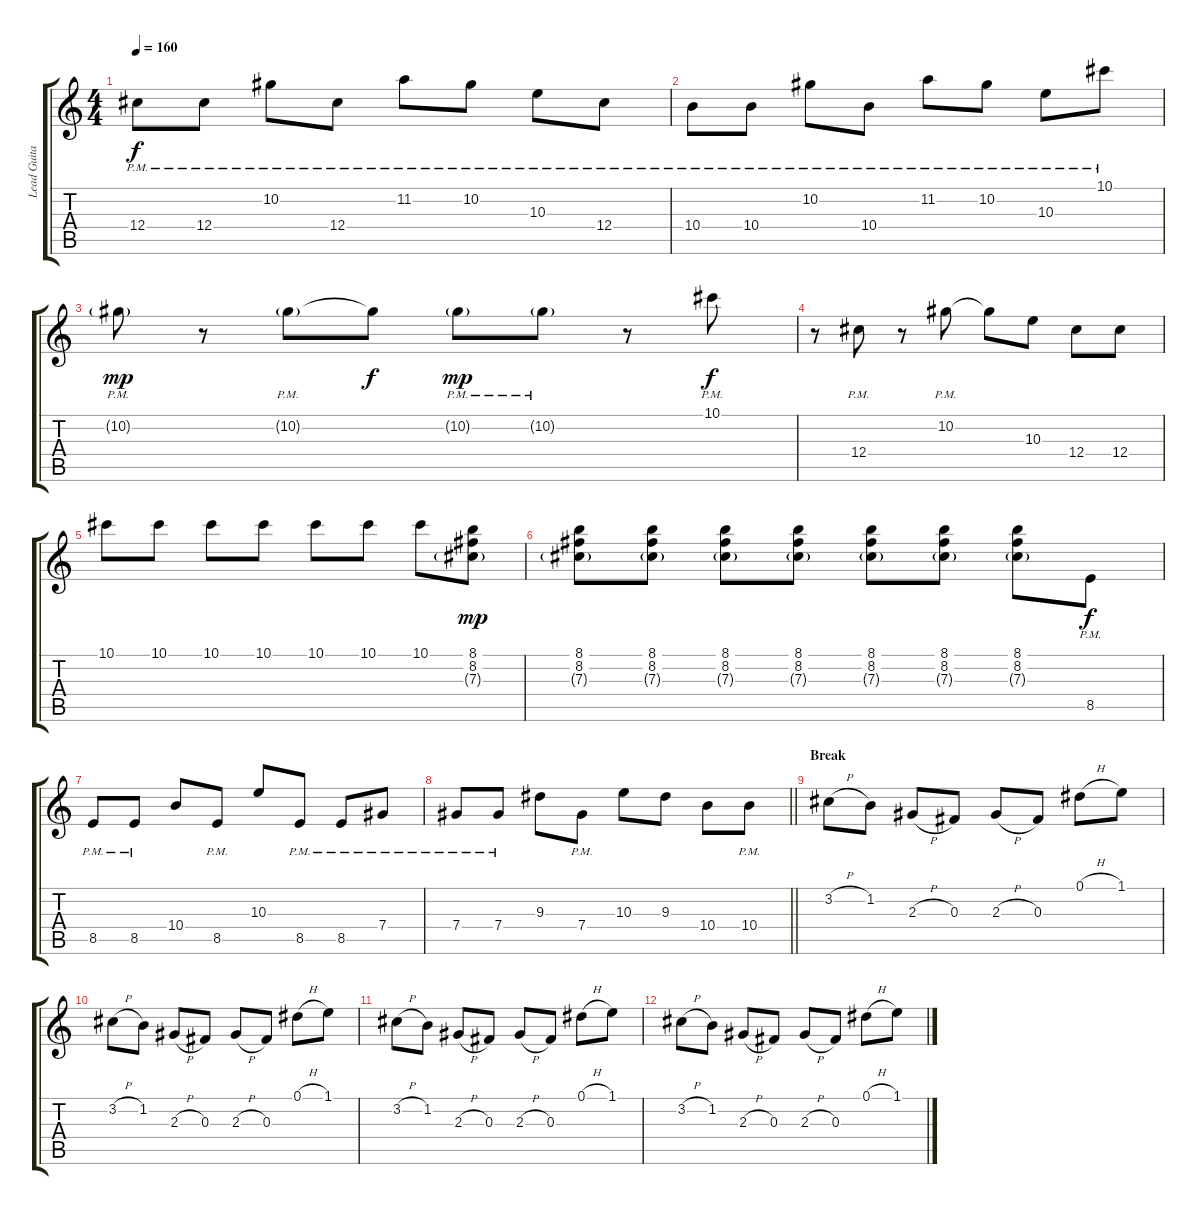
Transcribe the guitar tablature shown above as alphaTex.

\track ("Lead Guitar" "Lead Guita") {instrument distortionguitar}
\staff {score tabs}
\tuning (Eb4 Bb3 Gb3 Db3 Ab2 Db2) {hide}
\ts (4 4)
\tempo 160
\clef g2
\ks c
12.4{pm}.8{dy f} 12.4{pm}.8 10.2{pm}.8 12.4{pm}.8 11.2{pm}.8 10.2{pm}.8 10.3{pm}.8 12.4{pm}.8 |
10.4{pm}.8 10.4{pm}.8 10.2{pm}.8 10.4{pm}.8 11.2{pm}.8 10.2{pm}.8 10.3{pm}.8 10.1{pm}.8 |
10.2{g pm}.8{dy mp} r.8 10.2{g pm}.8 10.2{t}.8{dy f} 10.2{g pm}.8{dy mp} 10.2{g pm}.8 r.8 10.1{pm}.8{dy f} |
r.8 12.4{pm}.8 r.8 10.2{pm}.8 10.2{t}.8 10.3.8 12.4.8 12.4.8 |
10.1.8 10.1.8 10.1.8 10.1.8 10.1.8 10.1.8 10.1.8 (8.1 8.2 7.3{g}).8{dy mp} |
(8.1 8.2 7.3{g}).8 (8.1 8.2 7.3{g}).8 (8.1 8.2 7.3{g}).8 (8.1 8.2 7.3{g}).8 (8.1 8.2 7.3{g}).8 (8.1 8.2 7.3{g}).8 (8.1 8.2 7.3{g}).8 8.5{pm}.8{dy f} |
8.5{pm}.8 8.5{pm}.8 10.4.8 8.5{pm}.8 10.3.8 8.5{pm}.8 8.5{pm}.8 7.4{pm}.8 |
\barLineRight lightlight
7.4{pm}.8 7.4{pm}.8 9.3.8 7.4{pm}.8 10.3.8 9.3.8 10.4.8 10.4{pm}.8 |
\section ("" "Break")
3.2{h}.8{volume 14} 1.2.8 2.3{h}.8 0.3.8 2.3{h}.8 0.3.8 0.1{h}.8 1.1.8 |
3.2{h}.8 1.2.8 2.3{h}.8 0.3.8 2.3{h}.8 0.3.8 0.1{h}.8 1.1.8 |
3.2{h}.8 1.2.8 2.3{h}.8 0.3.8 2.3{h}.8 0.3.8 0.1{h}.8 1.1.8 |
3.2{h}.8 1.2.8 2.3{h}.8 0.3.8 2.3{h}.8 0.3.8 0.1{h}.8 1.1.8
